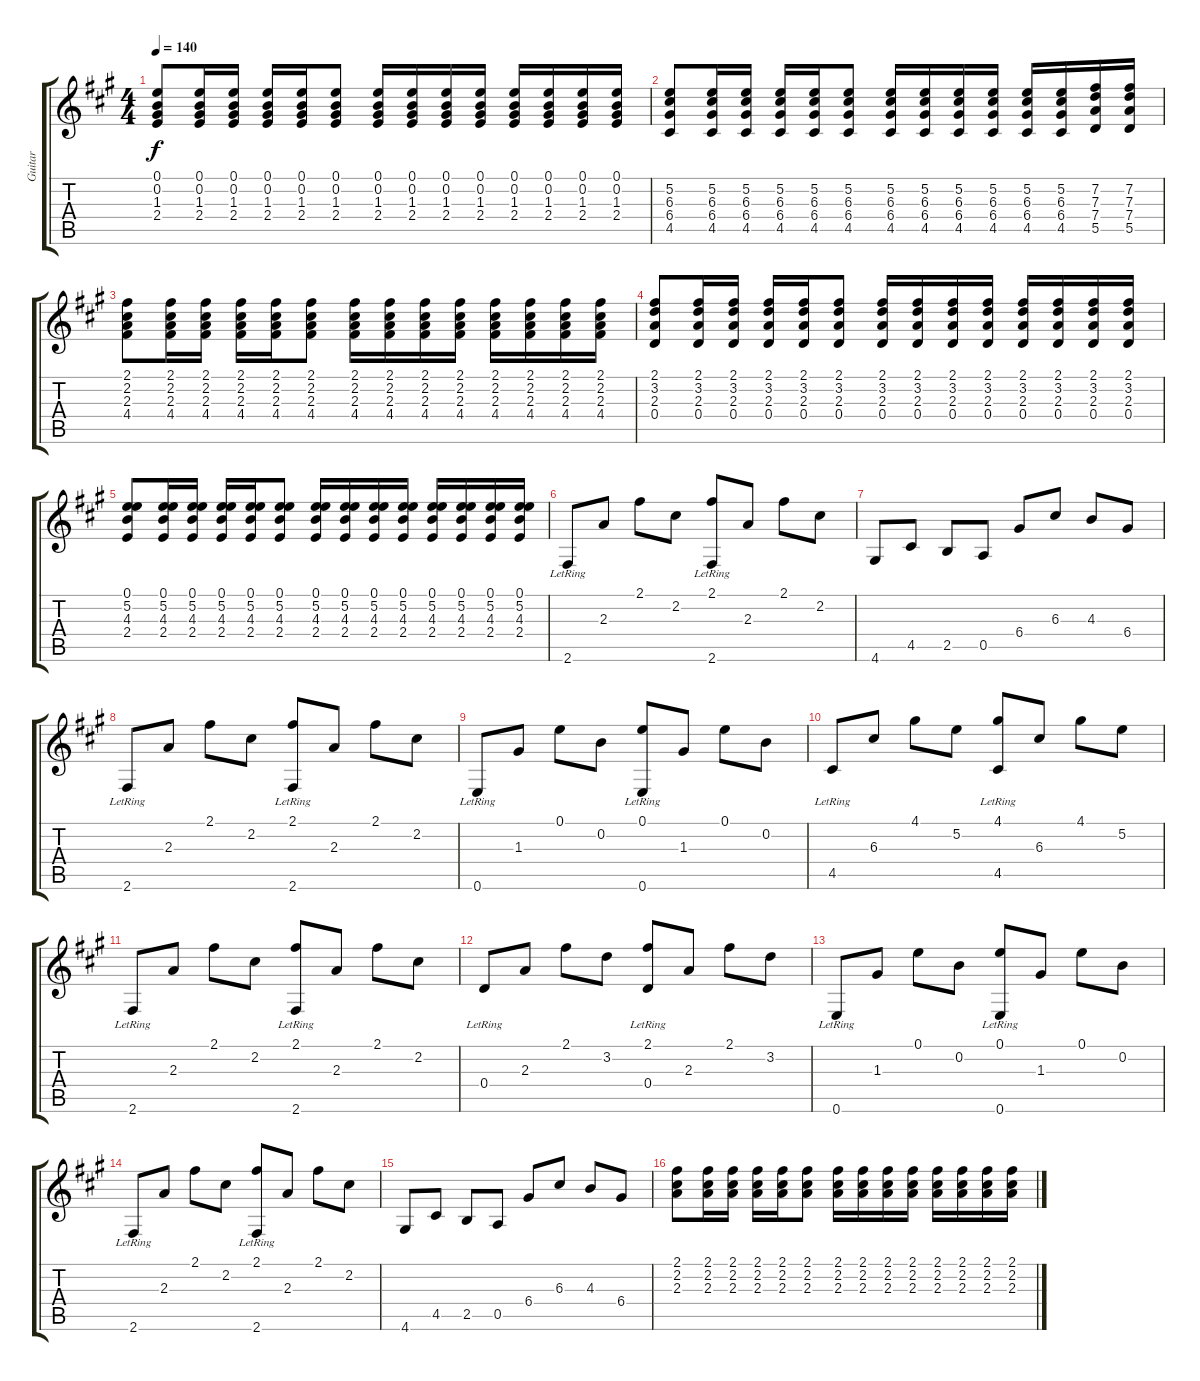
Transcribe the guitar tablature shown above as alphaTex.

\track ("Guitar" "Guitar") {instrument distortionguitar}
\staff {score tabs}
\tuning (E4 B3 G3 D3 A2 E2) {hide}
\ts (4 4)
\tempo 140
\clef g2
\ks a
(0.1 0.2 1.3 2.4).8{dy f} (0.1 0.2 1.3 2.4).16 (0.1 0.2 1.3 2.4).16 (0.1 0.2 1.3 2.4).16 (0.1 0.2 1.3 2.4).16 (0.1 0.2 1.3 2.4).8 (0.1 0.2 1.3 2.4).16 (0.1 0.2 1.3 2.4).16 (0.1 0.2 1.3 2.4).16 (0.1 0.2 1.3 2.4).16 (0.1 0.2 1.3 2.4).16 (0.1 0.2 1.3 2.4).16 (0.1 0.2 1.3 2.4).16 (0.1 0.2 1.3 2.4).16 |
(5.2 6.3 6.4 4.5).8 (5.2 6.3 6.4 4.5).16 (5.2 6.3 6.4 4.5).16 (5.2 6.3 6.4 4.5).16 (5.2 6.3 6.4 4.5).16 (5.2 6.3 6.4 4.5).8 (5.2 6.3 6.4 4.5).16 (5.2 6.3 6.4 4.5).16 (5.2 6.3 6.4 4.5).16 (5.2 6.3 6.4 4.5).16 (5.2 6.3 6.4 4.5).16 (5.2 6.3 6.4 4.5).16 (7.2 7.3 7.4 5.5).16 (7.2 7.3 7.4 5.5).16 |
(2.1 2.2 2.3 4.4).8{instrument acousticguitarsteel} (2.1 2.2 2.3 4.4).16 (2.1 2.2 2.3 4.4).16 (2.1 2.2 2.3 4.4).16 (2.1 2.2 2.3 4.4).16 (2.1 2.2 2.3 4.4).8 (2.1 2.2 2.3 4.4).16 (2.1 2.2 2.3 4.4).16 (2.1 2.2 2.3 4.4).16 (2.1 2.2 2.3 4.4).16 (2.1 2.2 2.3 4.4).16 (2.1 2.2 2.3 4.4).16 (2.1 2.2 2.3 4.4).16 (2.1 2.2 2.3 4.4).16 |
(2.1 3.2 2.3 0.4).8 (2.1 3.2 2.3 0.4).16 (2.1 3.2 2.3 0.4).16 (2.1 3.2 2.3 0.4).16 (2.1 3.2 2.3 0.4).16 (2.1 3.2 2.3 0.4).8 (2.1 3.2 2.3 0.4).16 (2.1 3.2 2.3 0.4).16 (2.1 3.2 2.3 0.4).16 (2.1 3.2 2.3 0.4).16 (2.1 3.2 2.3 0.4).16 (2.1 3.2 2.3 0.4).16 (2.1 3.2 2.3 0.4).16 (2.1 3.2 2.3 0.4).16 |
(0.1 5.2 4.3 2.4).8 (0.1 5.2 4.3 2.4).16 (0.1 5.2 4.3 2.4).16 (0.1 5.2 4.3 2.4).16 (0.1 5.2 4.3 2.4).16 (0.1 5.2 4.3 2.4).8 (0.1 5.2 4.3 2.4).16 (0.1 5.2 4.3 2.4).16 (0.1 5.2 4.3 2.4).16 (0.1 5.2 4.3 2.4).16 (0.1 5.2 4.3 2.4).16 (0.1 5.2 4.3 2.4).16 (0.1 5.2 4.3 2.4).16 (0.1 5.2 4.3 2.4).16 |
2.6{lr}.8 2.3.8 2.1.8 2.2.8 (2.1 2.6{lr}).8 2.3.8 2.1.8 2.2.8 |
4.6.8 4.5.8 2.5.8 0.5.8 6.4.8 6.3.8 4.3.8 6.4.8 |
2.6{lr}.8{instrument acousticguitarsteel} 2.3.8 2.1.8 2.2.8 (2.1 2.6{lr}).8 2.3.8 2.1.8 2.2.8 |
0.6{lr}.8 1.3.8 0.1.8 0.2.8 (0.1 0.6{lr}).8 1.3.8 0.1.8 0.2.8 |
4.5{lr}.8 6.3.8 4.1.8 5.2.8 (4.1 4.5{lr}).8 6.3.8 4.1.8 5.2.8 |
2.6{lr}.8{instrument acousticguitarsteel} 2.3.8 2.1.8 2.2.8 (2.1 2.6{lr}).8 2.3.8 2.1.8 2.2.8 |
0.4{lr}.8 2.3.8 2.1.8 3.2.8 (2.1 0.4{lr}).8 2.3.8 2.1.8 3.2.8 |
0.6{lr}.8 1.3.8 0.1.8 0.2.8 (0.1 0.6{lr}).8 1.3.8 0.1.8 0.2.8 |
2.6{lr}.8 2.3.8 2.1.8 2.2.8 (2.1 2.6{lr}).8 2.3.8 2.1.8 2.2.8 |
4.6.8 4.5.8 2.5.8 0.5.8 6.4.8 6.3.8 4.3.8 6.4.8 |
(2.1 2.2 2.3).8{volume 10 instrument distortionguitar} (2.1 2.2 2.3).16 (2.1 2.2 2.3).16 (2.1 2.2 2.3).16 (2.1 2.2 2.3).16 (2.1 2.2 2.3).8 (2.1 2.2 2.3).16 (2.1 2.2 2.3).16 (2.1 2.2 2.3).16 (2.1 2.2 2.3).16 (2.1 2.2 2.3).16 (2.1 2.2 2.3).16 (2.1 2.2 2.3).16 (2.1 2.2 2.3).16
